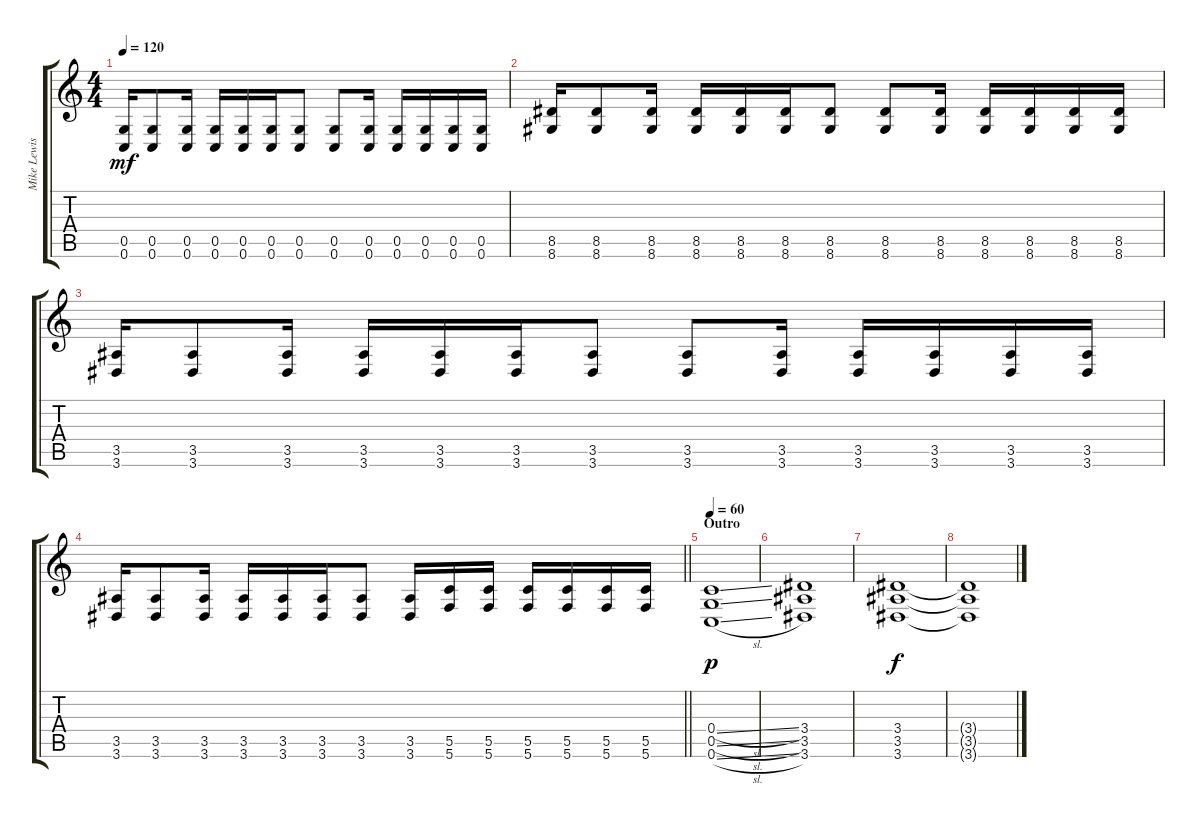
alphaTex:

\track ("Mike Lewis - Guitar" "Mike Lewis") {instrument overdrivenguitar}
\staff {score tabs}
\tuning (D4 A3 F3 C3 G2 C2) {hide}
\ts (4 4)
\tempo 120
\clef g2
\ks c
(0.5 0.6).16{dy mf balance 8 instrument overdrivenguitar} (0.5 0.6).8 (0.5 0.6).16 (0.5 0.6).16 (0.5 0.6).16 (0.5 0.6).16 (0.5 0.6).8 (0.5 0.6).8 (0.5 0.6).16 (0.5 0.6).16 (0.5 0.6).16 (0.5 0.6).16 (0.5 0.6).16 |
(8.5 8.6).16 (8.5 8.6).8 (8.5 8.6).16 (8.5 8.6).16 (8.5 8.6).16 (8.5 8.6).16 (8.5 8.6).8 (8.5 8.6).8 (8.5 8.6).16 (8.5 8.6).16 (8.5 8.6).16 (8.5 8.6).16 (8.5 8.6).16 |
(3.5 3.6).16 (3.5 3.6).8 (3.5 3.6).16 (3.5 3.6).16 (3.5 3.6).16 (3.5 3.6).16 (3.5 3.6).8 (3.5 3.6).8 (3.5 3.6).16 (3.5 3.6).16 (3.5 3.6).16 (3.5 3.6).16 (3.5 3.6).16 |
\barLineRight lightlight
(3.5 3.6).16 (3.5 3.6).8 (3.5 3.6).16 (3.5 3.6).16 (3.5 3.6).16 (3.5 3.6).16 (3.5 3.6).8 (3.5 3.6).16 (5.5 5.6).16 (5.5 5.6).16 (5.5 5.6).16 (5.5 5.6).16 (5.5 5.6).16 (5.5 5.6).16 |
\section ("" "Outro")
\tempo 60
(0.4{sl} 0.5{sl} 0.6{sl}).1{dy p volume 0} |
(3.4 3.5 3.6).1 |
(3.4 3.5 3.6).1{dy f} |
(3.4{t} 3.5{t} 3.6{t}).1
